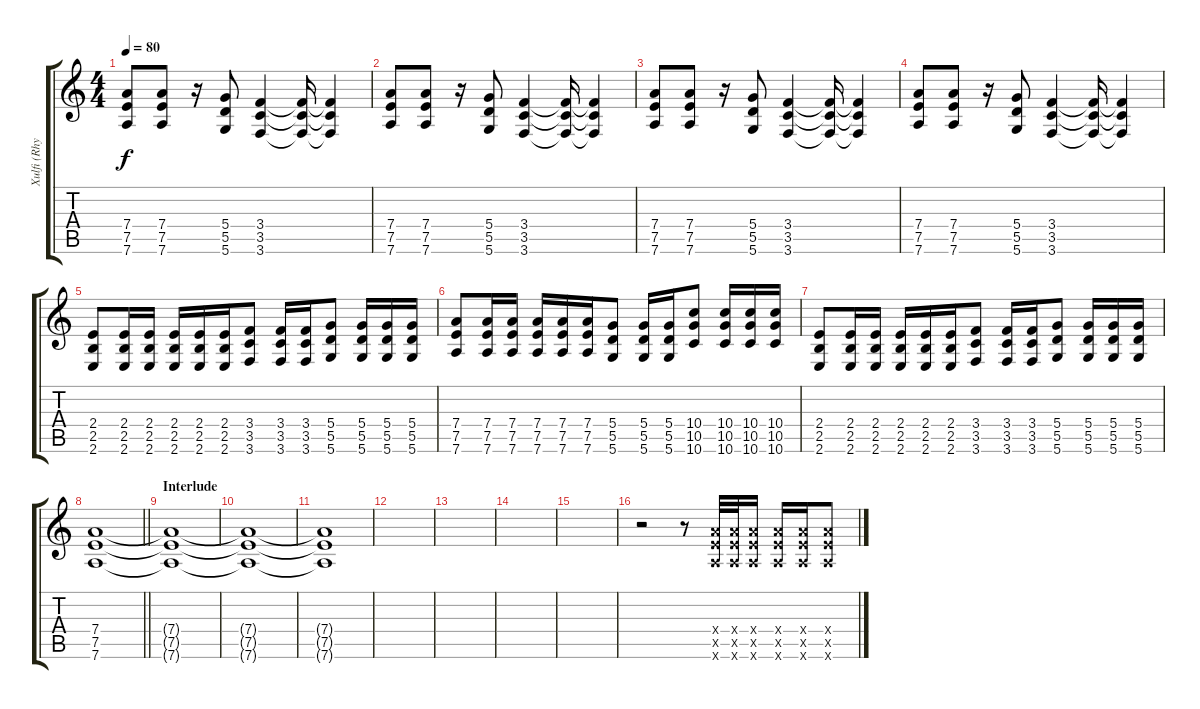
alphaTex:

\track ("Xulfi (Rhythms R)" "Xulfi (Rhy") {instrument overdrivenguitar}
\staff {score tabs}
\tuning (E4 B3 G3 D3 A2 D2) {hide}
\ts (4 4)
\tempo 80
\clef g2
\ks c
(7.4 7.5 7.6).8{dy f} (7.4 7.5 7.6).8 r.16 (5.4 5.5 5.6).8 (3.4 3.5 3.6).4 (3.4{t} 3.5{t} 3.6{t}).16 (3.4{t} 3.5{t} 3.6{t}).4 |
(7.4 7.5 7.6).8 (7.4 7.5 7.6).8 r.16 (5.4 5.5 5.6).8 (3.4 3.5 3.6).4 (3.4{t} 3.5{t} 3.6{t}).16 (3.4{t} 3.5{t} 3.6{t}).4 |
(7.4 7.5 7.6).8 (7.4 7.5 7.6).8 r.16 (5.4 5.5 5.6).8 (3.4 3.5 3.6).4 (3.4{t} 3.5{t} 3.6{t}).16 (3.4{t} 3.5{t} 3.6{t}).4 |
(7.4 7.5 7.6).8 (7.4 7.5 7.6).8 r.16 (5.4 5.5 5.6).8 (3.4 3.5 3.6).4 (3.4{t} 3.5{t} 3.6{t}).16 (3.4{t} 3.5{t} 3.6{t}).4 |
(2.4 2.5 2.6).8 (2.4 2.5 2.6).16 (2.4 2.5 2.6).16 (2.4 2.5 2.6).16 (2.4 2.5 2.6).16 (2.4 2.5 2.6).16 (3.4 3.5 3.6).8 (3.4 3.5 3.6).16 (3.4 3.5 3.6).16 (5.4 5.5 5.6).8 (5.4 5.5 5.6).16 (5.4 5.5 5.6).16 (5.4 5.5 5.6).16 |
(7.4 7.5 7.6).8 (7.4 7.5 7.6).16 (7.4 7.5 7.6).16 (7.4 7.5 7.6).16 (7.4 7.5 7.6).16 (7.4 7.5 7.6).16 (5.4 5.5 5.6).8 (5.4 5.5 5.6).16 (5.4 5.5 5.6).16 (10.4 10.5 10.6).8 (10.4 10.5 10.6).16 (10.4 10.5 10.6).16 (10.4 10.5 10.6).16 |
(2.4 2.5 2.6).8 (2.4 2.5 2.6).16 (2.4 2.5 2.6).16 (2.4 2.5 2.6).16 (2.4 2.5 2.6).16 (2.4 2.5 2.6).16 (3.4 3.5 3.6).8 (3.4 3.5 3.6).16 (3.4 3.5 3.6).16 (5.4 5.5 5.6).8 (5.4 5.5 5.6).16 (5.4 5.5 5.6).16 (5.4 5.5 5.6).16 |
\barLineRight lightlight
(7.4 7.5 7.6).1{volume 0} |
\section ("" "Interlude")
(7.4{t} 7.5{t} 7.6{t}).1 |
(7.4{t} 7.5{t} 7.6{t}).1 |
(7.4{t} 7.5{t} 7.6{t}).1 |
|
|
|
|
r.2{volume 11 instrument distortionguitar} r.8 (7.4{x} 7.5{x} 7.6{x}).32 (7.4{x} 7.5{x} 7.6{x}).32 (7.4{x} 7.5{x} 7.6{x}).16 (7.4{x} 7.5{x} 7.6{x}).16 (7.4{x} 7.5{x} 7.6{x}).16 (7.4{x} 7.5{x} 7.6{x}).8
